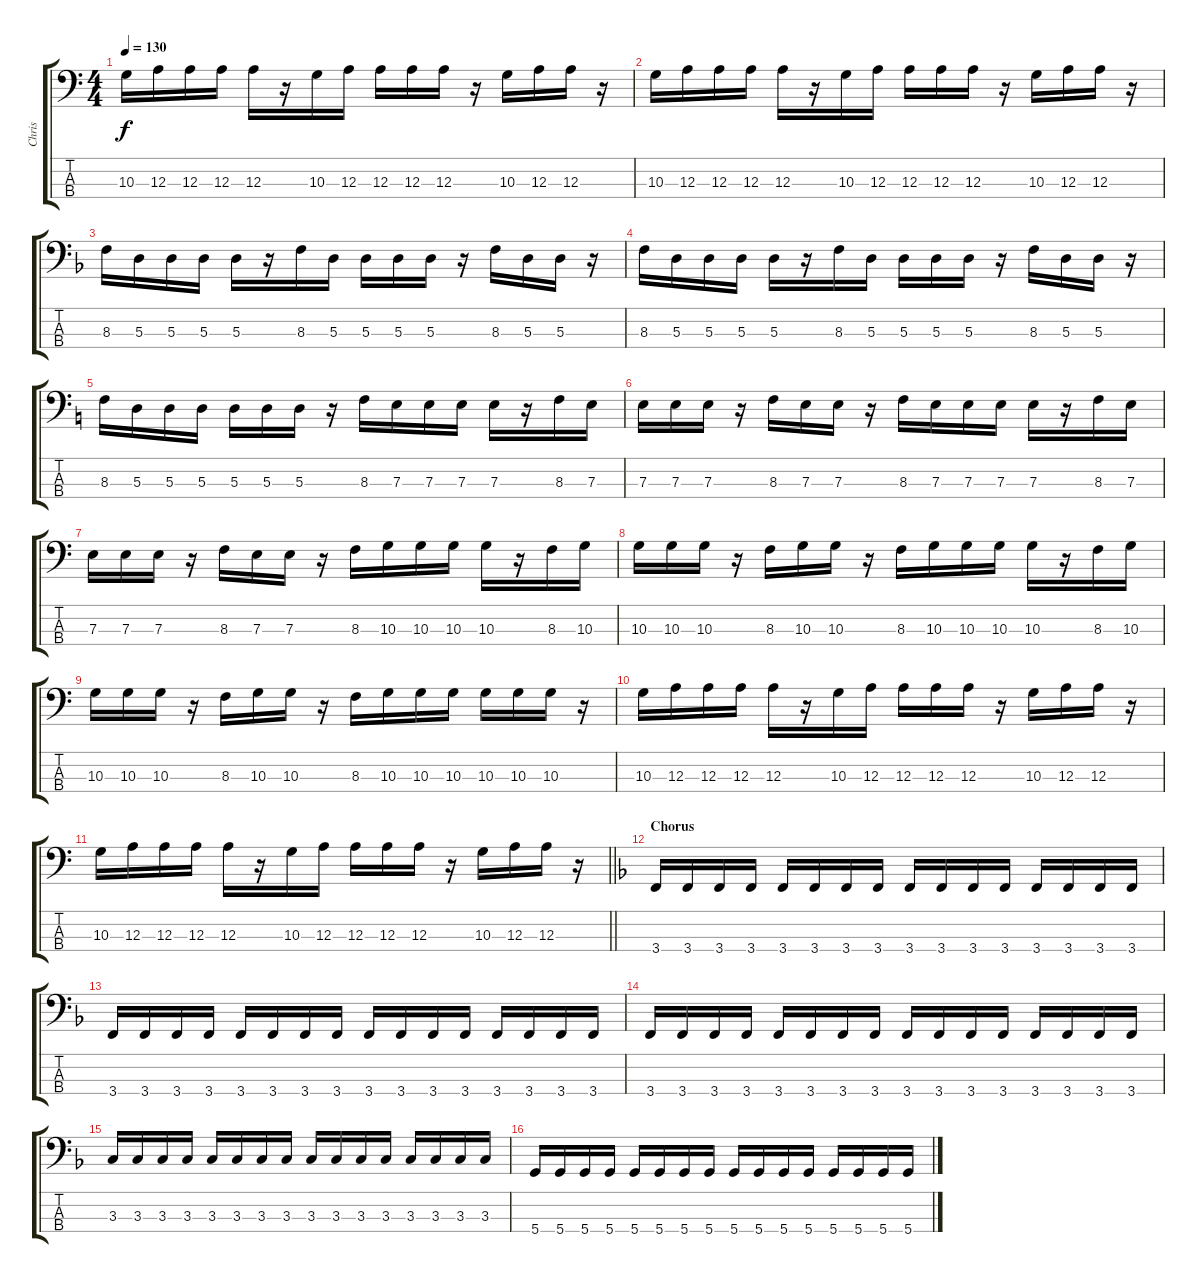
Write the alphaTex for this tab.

\track ("Chris" "Chris") {instrument electricbassfinger}
\staff {score tabs}
\tuning (G2 D2 A1 D1) {hide}
\ts (4 4)
\tempo 130
\clef f4
\ks c
10.3.16{dy f} 12.3.16 12.3.16 12.3.16 12.3.16 r.16 10.3.16 12.3.16 12.3.16 12.3.16 12.3.16 r.16 10.3.16 12.3.16 12.3.16 r.16 |
10.3.16 12.3.16 12.3.16 12.3.16 12.3.16 r.16 10.3.16 12.3.16 12.3.16 12.3.16 12.3.16 r.16 10.3.16 12.3.16 12.3.16 r.16 |
\ks f
8.3.16 5.3.16 5.3.16 5.3.16 5.3.16 r.16 8.3.16 5.3.16 5.3.16 5.3.16 5.3.16 r.16 8.3.16 5.3.16 5.3.16 r.16 |
8.3.16 5.3.16 5.3.16 5.3.16 5.3.16 r.16 8.3.16 5.3.16 5.3.16 5.3.16 5.3.16 r.16 8.3.16 5.3.16 5.3.16 r.16 |
\ks c
8.3.16 5.3.16 5.3.16 5.3.16 5.3.16 5.3.16 5.3.16 r.16 8.3.16 7.3.16 7.3.16 7.3.16 7.3.16 r.16 8.3.16 7.3.16 |
7.3.16 7.3.16 7.3.16 r.16 8.3.16 7.3.16 7.3.16 r.16 8.3.16 7.3.16 7.3.16 7.3.16 7.3.16 r.16 8.3.16 7.3.16 |
7.3.16 7.3.16 7.3.16 r.16 8.3.16 7.3.16 7.3.16 r.16 8.3.16 10.3.16 10.3.16 10.3.16 10.3.16 r.16 8.3.16 10.3.16 |
10.3.16 10.3.16 10.3.16 r.16 8.3.16 10.3.16 10.3.16 r.16 8.3.16 10.3.16 10.3.16 10.3.16 10.3.16 r.16 8.3.16 10.3.16 |
10.3.16 10.3.16 10.3.16 r.16 8.3.16 10.3.16 10.3.16 r.16 8.3.16 10.3.16 10.3.16 10.3.16 10.3.16 10.3.16 10.3.16 r.16 |
10.3.16 12.3.16 12.3.16 12.3.16 12.3.16 r.16 10.3.16 12.3.16 12.3.16 12.3.16 12.3.16 r.16 10.3.16 12.3.16 12.3.16 r.16 |
\barLineRight lightlight
10.3.16 12.3.16 12.3.16 12.3.16 12.3.16 r.16 10.3.16 12.3.16 12.3.16 12.3.16 12.3.16 r.16 10.3.16 12.3.16 12.3.16 r.16 |
\section ("" "Chorus")
\ks f
3.4.16 3.4.16 3.4.16 3.4.16 3.4.16 3.4.16 3.4.16 3.4.16 3.4.16 3.4.16 3.4.16 3.4.16 3.4.16 3.4.16 3.4.16 3.4.16 |
3.4.16 3.4.16 3.4.16 3.4.16 3.4.16 3.4.16 3.4.16 3.4.16 3.4.16 3.4.16 3.4.16 3.4.16 3.4.16 3.4.16 3.4.16 3.4.16 |
3.4.16 3.4.16 3.4.16 3.4.16 3.4.16 3.4.16 3.4.16 3.4.16 3.4.16 3.4.16 3.4.16 3.4.16 3.4.16 3.4.16 3.4.16 3.4.16 |
3.3.16 3.3.16 3.3.16 3.3.16 3.3.16 3.3.16 3.3.16 3.3.16 3.3.16 3.3.16 3.3.16 3.3.16 3.3.16 3.3.16 3.3.16 3.3.16 |
5.4.16 5.4.16 5.4.16 5.4.16 5.4.16 5.4.16 5.4.16 5.4.16 5.4.16 5.4.16 5.4.16 5.4.16 5.4.16 5.4.16 5.4.16 5.4.16
